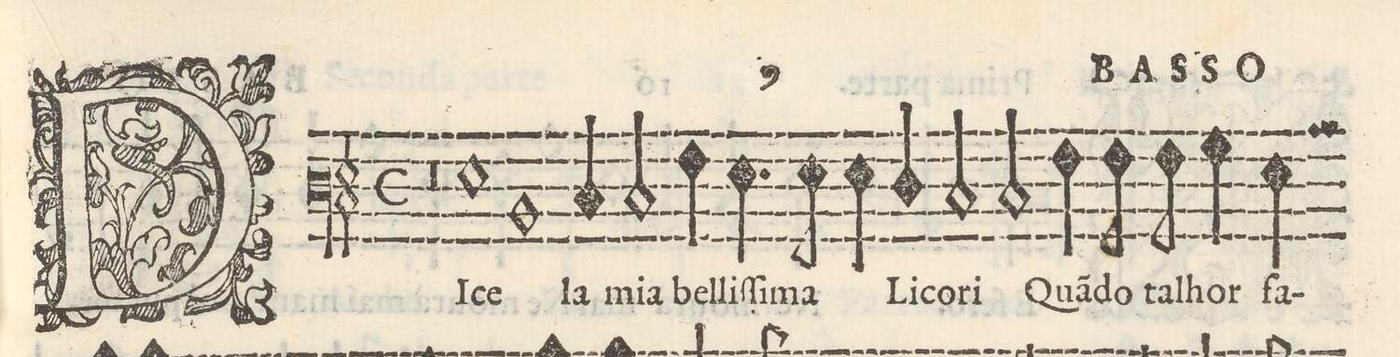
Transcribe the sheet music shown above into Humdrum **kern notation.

**kern	**text
*I"BASSO	*
*clefF3	*
*k[]	*
*met(C)	*
*M2/1	*
0r	.
=2-	=2-
1G	DI-
1D	-ce
=3-	=3-
4E/	la
2E/	mia
4A\	bel-
4.G\	-liſ-
8G\	-ſi-
4G\	-ma
4F/	Li-
=4-	=4-
2E/	-co-
2E/	-ri
4A\	Quã(n)-
8A\	-do
8A\	tal-
4B\	-hor
4G\	fa-
*custos:c	*
=5-	=5-
*-	*-
